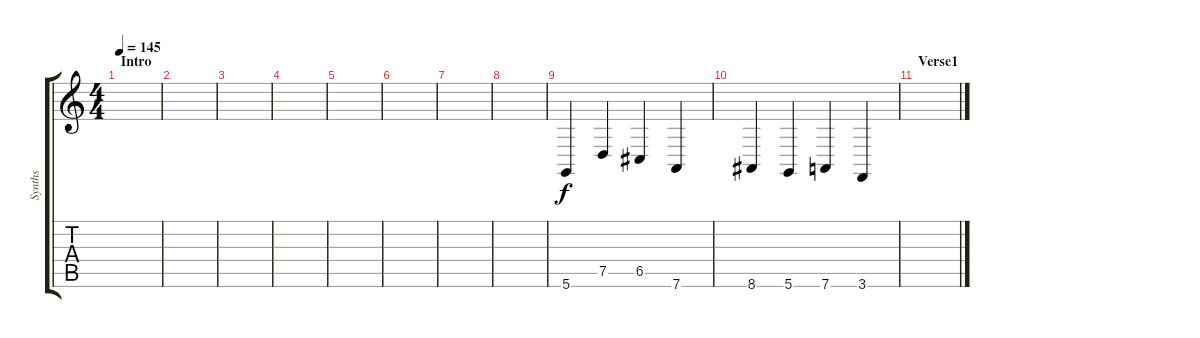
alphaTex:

\track ("Synths" "Synths") {instrument orchestrahit}
\staff {score tabs}
\tuning (D4 A3 F3 C3 G2 D2) {hide}
\ts (4 4)
\section ("" "Intro")
\tempo 145
\clef g2
\ks c
|
|
|
|
|
|
|
|
5.6.4 7.5.4 6.5.4 7.6.4 |
8.6.4 5.6.4 7.6.4 3.6.4 |
\section ("" "Verse1")
